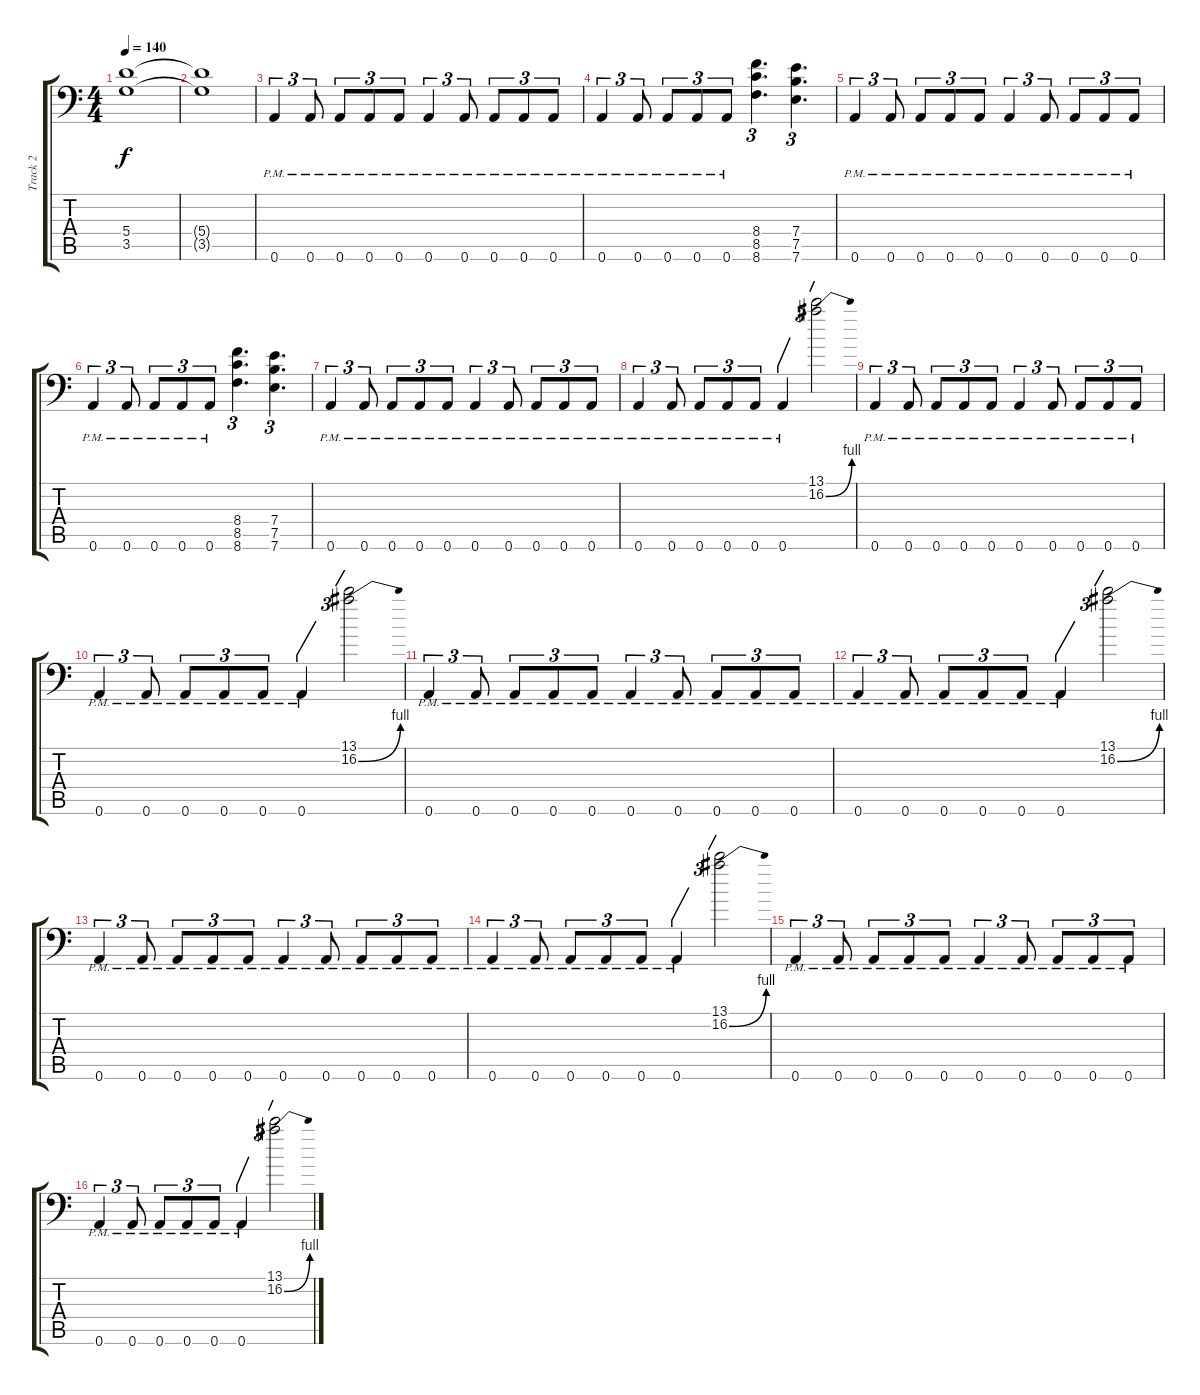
\track ("Track 2" "Track 2") {instrument distortionguitar}
\staff {score tabs}
\tuning (B3 Gb3 D3 A2 E2 A1) {hide}
\ts (4 4)
\tempo 140
\clef f4
\ks c
(5.4 3.5).1{dy f} |
(5.4{t} 3.5{t}).1 |
0.6{pm}.4{tu (3 2)} 0.6{pm}.8{tu (3 2)} 0.6{pm}.8{tu (3 2)} 0.6{pm}.8{tu (3 2)} 0.6{pm}.8{tu (3 2)} 0.6{pm}.4{tu (3 2)} 0.6{pm}.8{tu (3 2)} 0.6{pm}.8{tu (3 2)} 0.6{pm}.8{tu (3 2)} 0.6{pm}.8{tu (3 2)} |
0.6{pm}.4{tu (3 2)} 0.6{pm}.8{tu (3 2)} 0.6{pm}.8{tu (3 2)} 0.6{pm}.8{tu (3 2)} 0.6{pm}.8{tu (3 2)} (8.4 8.5 8.6).4{d tu (3 2)} (7.4 7.5 7.6).4{d tu (3 2)} |
0.6{pm}.4{tu (3 2)} 0.6{pm}.8{tu (3 2)} 0.6{pm}.8{tu (3 2)} 0.6{pm}.8{tu (3 2)} 0.6{pm}.8{tu (3 2)} 0.6{pm}.4{tu (3 2)} 0.6{pm}.8{tu (3 2)} 0.6{pm}.8{tu (3 2)} 0.6{pm}.8{tu (3 2)} 0.6{pm}.8{tu (3 2)} |
0.6{pm}.4{tu (3 2)} 0.6{pm}.8{tu (3 2)} 0.6{pm}.8{tu (3 2)} 0.6{pm}.8{tu (3 2)} 0.6{pm}.8{tu (3 2)} (8.4 8.5 8.6).4{d tu (3 2)} (7.4 7.5 7.6).4{d tu (3 2)} |
0.6{pm}.4{tu (3 2)} 0.6{pm}.8{tu (3 2)} 0.6{pm}.8{tu (3 2)} 0.6{pm}.8{tu (3 2)} 0.6{pm}.8{tu (3 2)} 0.6{pm}.4{tu (3 2)} 0.6{pm}.8{tu (3 2)} 0.6{pm}.8{tu (3 2)} 0.6{pm}.8{tu (3 2)} 0.6{pm}.8{tu (3 2)} |
0.6{pm}.4{tu (3 2)} 0.6{pm}.8{tu (3 2)} 0.6{pm}.8{tu (3 2)} 0.6{pm}.8{tu (3 2)} 0.6{pm}.8{tu (3 2)} 0.6{pm}.4{tu (3 2)} (13.1 16.2{be (bend 0 0 60 4)}).2{tu (3 2)} |
0.6{pm}.4{tu (3 2)} 0.6{pm}.8{tu (3 2)} 0.6{pm}.8{tu (3 2)} 0.6{pm}.8{tu (3 2)} 0.6{pm}.8{tu (3 2)} 0.6{pm}.4{tu (3 2)} 0.6{pm}.8{tu (3 2)} 0.6{pm}.8{tu (3 2)} 0.6{pm}.8{tu (3 2)} 0.6{pm}.8{tu (3 2)} |
0.6{pm}.4{tu (3 2)} 0.6{pm}.8{tu (3 2)} 0.6{pm}.8{tu (3 2)} 0.6{pm}.8{tu (3 2)} 0.6{pm}.8{tu (3 2)} 0.6{pm}.4{tu (3 2)} (13.1 16.2{be (bend 0 0 60 4)}).2{tu (3 2)} |
0.6{pm}.4{tu (3 2)} 0.6{pm}.8{tu (3 2)} 0.6{pm}.8{tu (3 2)} 0.6{pm}.8{tu (3 2)} 0.6{pm}.8{tu (3 2)} 0.6{pm}.4{tu (3 2)} 0.6{pm}.8{tu (3 2)} 0.6{pm}.8{tu (3 2)} 0.6{pm}.8{tu (3 2)} 0.6{pm}.8{tu (3 2)} |
0.6{pm}.4{tu (3 2)} 0.6{pm}.8{tu (3 2)} 0.6{pm}.8{tu (3 2)} 0.6{pm}.8{tu (3 2)} 0.6{pm}.8{tu (3 2)} 0.6{pm}.4{tu (3 2)} (13.1 16.2{be (bend 0 0 60 4)}).2{tu (3 2)} |
0.6{pm}.4{tu (3 2)} 0.6{pm}.8{tu (3 2)} 0.6{pm}.8{tu (3 2)} 0.6{pm}.8{tu (3 2)} 0.6{pm}.8{tu (3 2)} 0.6{pm}.4{tu (3 2)} 0.6{pm}.8{tu (3 2)} 0.6{pm}.8{tu (3 2)} 0.6{pm}.8{tu (3 2)} 0.6{pm}.8{tu (3 2)} |
0.6{pm}.4{tu (3 2)} 0.6{pm}.8{tu (3 2)} 0.6{pm}.8{tu (3 2)} 0.6{pm}.8{tu (3 2)} 0.6{pm}.8{tu (3 2)} 0.6{pm}.4{tu (3 2)} (13.1 16.2{be (bend 0 0 60 4)}).2{tu (3 2)} |
0.6{pm}.4{tu (3 2)} 0.6{pm}.8{tu (3 2)} 0.6{pm}.8{tu (3 2)} 0.6{pm}.8{tu (3 2)} 0.6{pm}.8{tu (3 2)} 0.6{pm}.4{tu (3 2)} 0.6{pm}.8{tu (3 2)} 0.6{pm}.8{tu (3 2)} 0.6{pm}.8{tu (3 2)} 0.6{pm}.8{tu (3 2)} |
0.6{pm}.4{tu (3 2)} 0.6{pm}.8{tu (3 2)} 0.6{pm}.8{tu (3 2)} 0.6{pm}.8{tu (3 2)} 0.6{pm}.8{tu (3 2)} 0.6{pm}.4{tu (3 2)} (13.1 16.2{be (bend 0 0 60 4)}).2{tu (3 2)}
